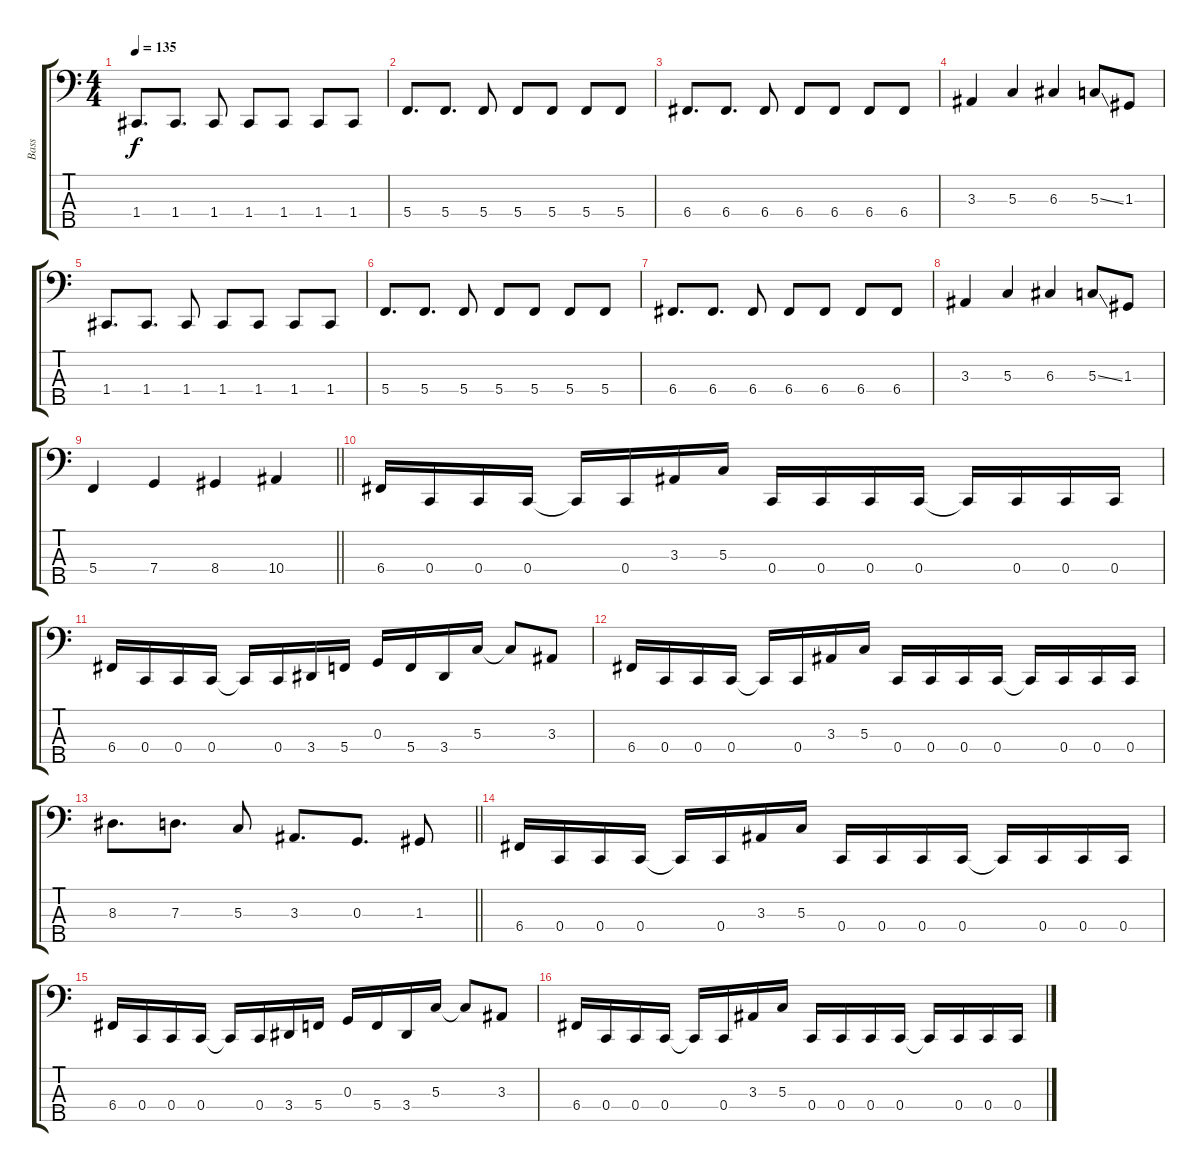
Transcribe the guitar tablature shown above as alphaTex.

\track ("Bass" "Bass") {instrument electricbasspick}
\staff {score tabs}
\tuning (F2 C2 G1 C1 A0) {hide}
\ts (4 4)
\tempo 135
\clef f4
\ks c
1.4.8{d dy f} 1.4.8{d} 1.4.8 1.4.8 1.4.8 1.4.8 1.4.8 |
5.4.8{d} 5.4.8{d} 5.4.8 5.4.8 5.4.8 5.4.8 5.4.8 |
6.4.8{d} 6.4.8{d} 6.4.8 6.4.8 6.4.8 6.4.8 6.4.8 |
3.3.4 5.3.4 6.3.4 5.3{ss}.8 1.3.8 |
1.4.8{d} 1.4.8{d} 1.4.8 1.4.8 1.4.8 1.4.8 1.4.8 |
5.4.8{d} 5.4.8{d} 5.4.8 5.4.8 5.4.8 5.4.8 5.4.8 |
6.4.8{d} 6.4.8{d} 6.4.8 6.4.8 6.4.8 6.4.8 6.4.8 |
3.3.4 5.3.4 6.3.4 5.3{ss}.8 1.3.8 |
\barLineRight lightlight
5.4.4 7.4.4 8.4.4 10.4.4 |
6.4.16 0.4.16 0.4.16 0.4.16 0.4{t}.16 0.4.16 3.3.16 5.3.16 0.4.16 0.4.16 0.4.16 0.4.16 0.4{t}.16 0.4.16 0.4.16 0.4.16 |
6.4.16 0.4.16 0.4.16 0.4.16 0.4{t}.16 0.4.16 3.4.16 5.4.16 0.3.16 5.4.16 3.4.16 5.3.16 5.3{t}.8 3.3.8 |
6.4.16 0.4.16 0.4.16 0.4.16 0.4{t}.16 0.4.16 3.3.16 5.3.16 0.4.16 0.4.16 0.4.16 0.4.16 0.4{t}.16 0.4.16 0.4.16 0.4.16 |
\barLineRight lightlight
8.3.8{d} 7.3.8{d} 5.3.8 3.3.8{d} 0.3.8{d} 1.3.8 |
6.4.16 0.4.16 0.4.16 0.4.16 0.4{t}.16 0.4.16 3.3.16 5.3.16 0.4.16 0.4.16 0.4.16 0.4.16 0.4{t}.16 0.4.16 0.4.16 0.4.16 |
6.4.16 0.4.16 0.4.16 0.4.16 0.4{t}.16 0.4.16 3.4.16 5.4.16 0.3.16 5.4.16 3.4.16 5.3.16 5.3{t}.8 3.3.8 |
6.4.16 0.4.16 0.4.16 0.4.16 0.4{t}.16 0.4.16 3.3.16 5.3.16 0.4.16 0.4.16 0.4.16 0.4.16 0.4{t}.16 0.4.16 0.4.16 0.4.16
